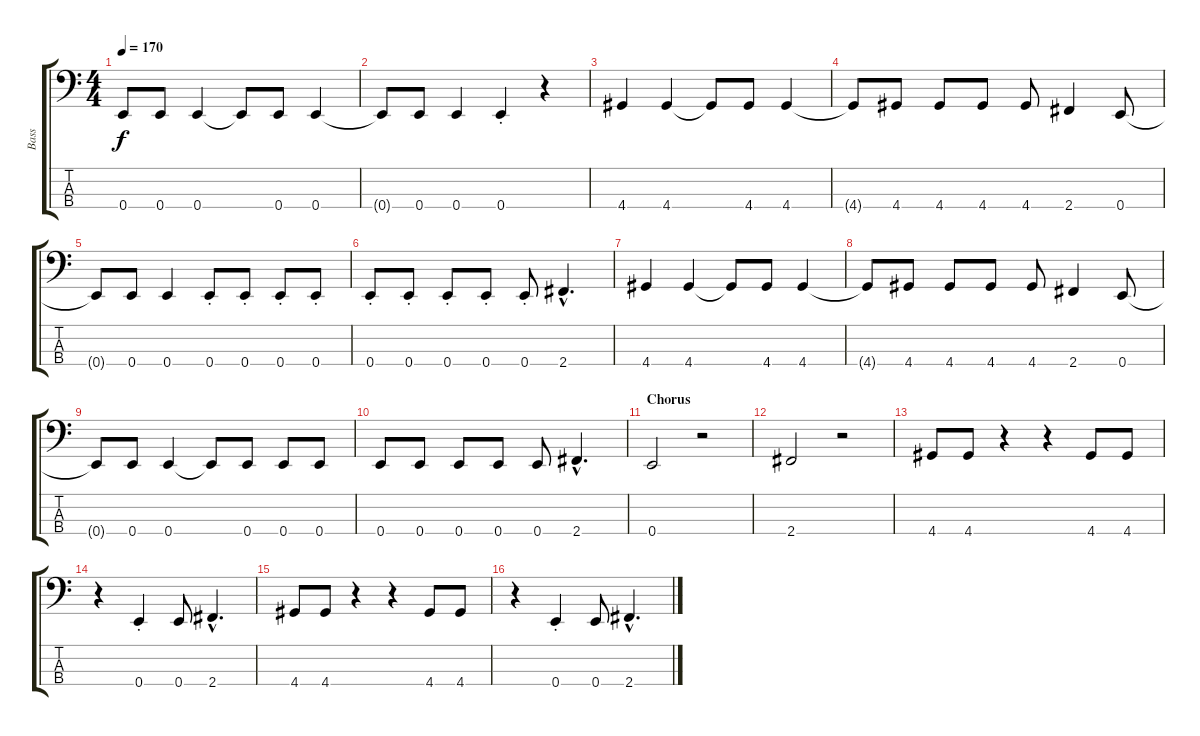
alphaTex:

\track ("Bass" "Bass") {instrument electricbasspick}
\staff {score tabs}
\tuning (G2 D2 A1 E1) {hide}
\ts (4 4)
\tempo 170
\clef f4
\ks c
0.4{t}.8{dy f} 0.4.8 0.4.4 0.4{t}.8 0.4.8 0.4.4 |
0.4{t}.8 0.4.8 0.4.4 0.4{st}.4 r.4 |
4.4.4 4.4.4 4.4{t}.8 4.4.8 4.4.4 |
4.4{t}.8 4.4.8 4.4.8 4.4.8 4.4.8 2.4.4 0.4.8 |
0.4{t}.8 0.4.8 0.4.4 0.4{st}.8 0.4{st}.8 0.4{st}.8 0.4{st}.8 |
0.4{st}.8 0.4{st}.8 0.4{st}.8 0.4{st}.8 0.4{st}.8 2.4{hac}.4{d} |
4.4.4 4.4.4 4.4{t}.8 4.4.8 4.4.4 |
4.4{t}.8 4.4.8 4.4.8 4.4.8 4.4.8 2.4.4 0.4.8 |
0.4{t}.8 0.4.8 0.4.4 0.4{t}.8 0.4.8 0.4.8 0.4.8 |
0.4.8 0.4.8 0.4.8 0.4.8 0.4.8 2.4{hac}.4{d} |
\section ("" "Chorus")
0.4.2 r.2 |
2.4.2 r.2 |
4.4.8 4.4.8 r.4 r.4 4.4.8 4.4.8 |
r.4 0.4{st}.4 0.4.8 2.4{hac}.4{d} |
4.4.8 4.4.8 r.4 r.4 4.4.8 4.4.8 |
r.4 0.4{st}.4 0.4.8 2.4{hac}.4{d}
